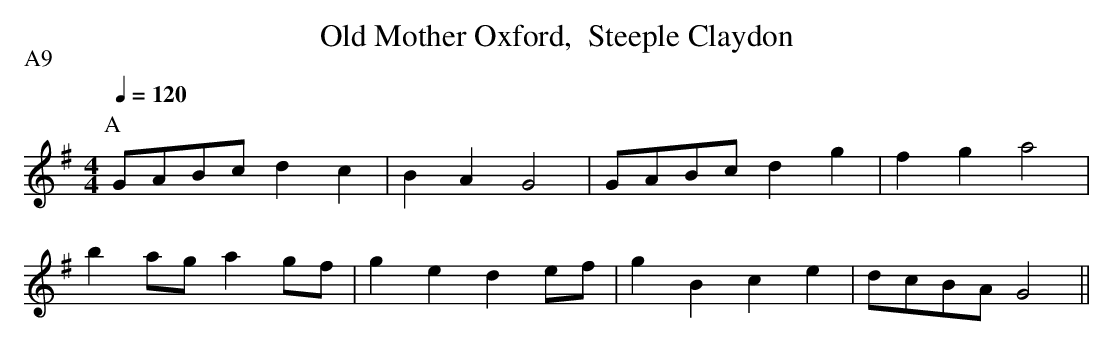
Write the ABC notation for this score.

X:1
T:Old Mother Oxford,  Steeple Claydon
M:4/4
L:1/8
Q:1/4=120
P:A9
K:G
P:A
GABc d2c2|B2A2 G4  |GABc d2g2|f2g2 a4|
b2ag a2gf|g2e2 d2ef|g2B2 c2e2|dcBA G4||
